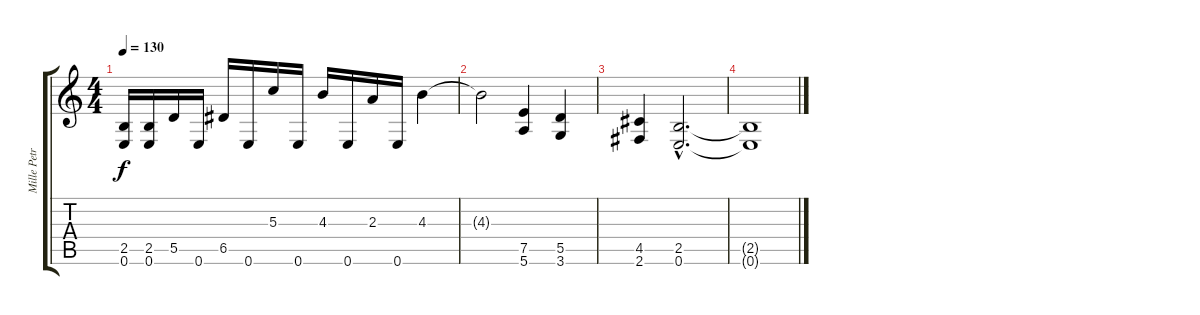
\track ("Mille Petrozza" "Mille Petr") {instrument distortionguitar}
\staff {score tabs}
\tuning (E4 B3 G3 D3 A2 E2) {hide}
\ts (4 4)
\tempo 130
\clef g2
\ks c
(2.5 0.6).16{dy f} (2.5 0.6).16 5.5.16 0.6.16 6.5.16 0.6.16 5.3.16 0.6.16 4.3.16 0.6.16 2.3.16 0.6.16 4.3.4 |
4.3{t}.2 (7.5 5.6).4 (5.5 3.6).4 |
(4.5 2.6).4 (2.5{hac} 0.6{hac}).2{d} |
(2.5{t} 0.6{t}).1
